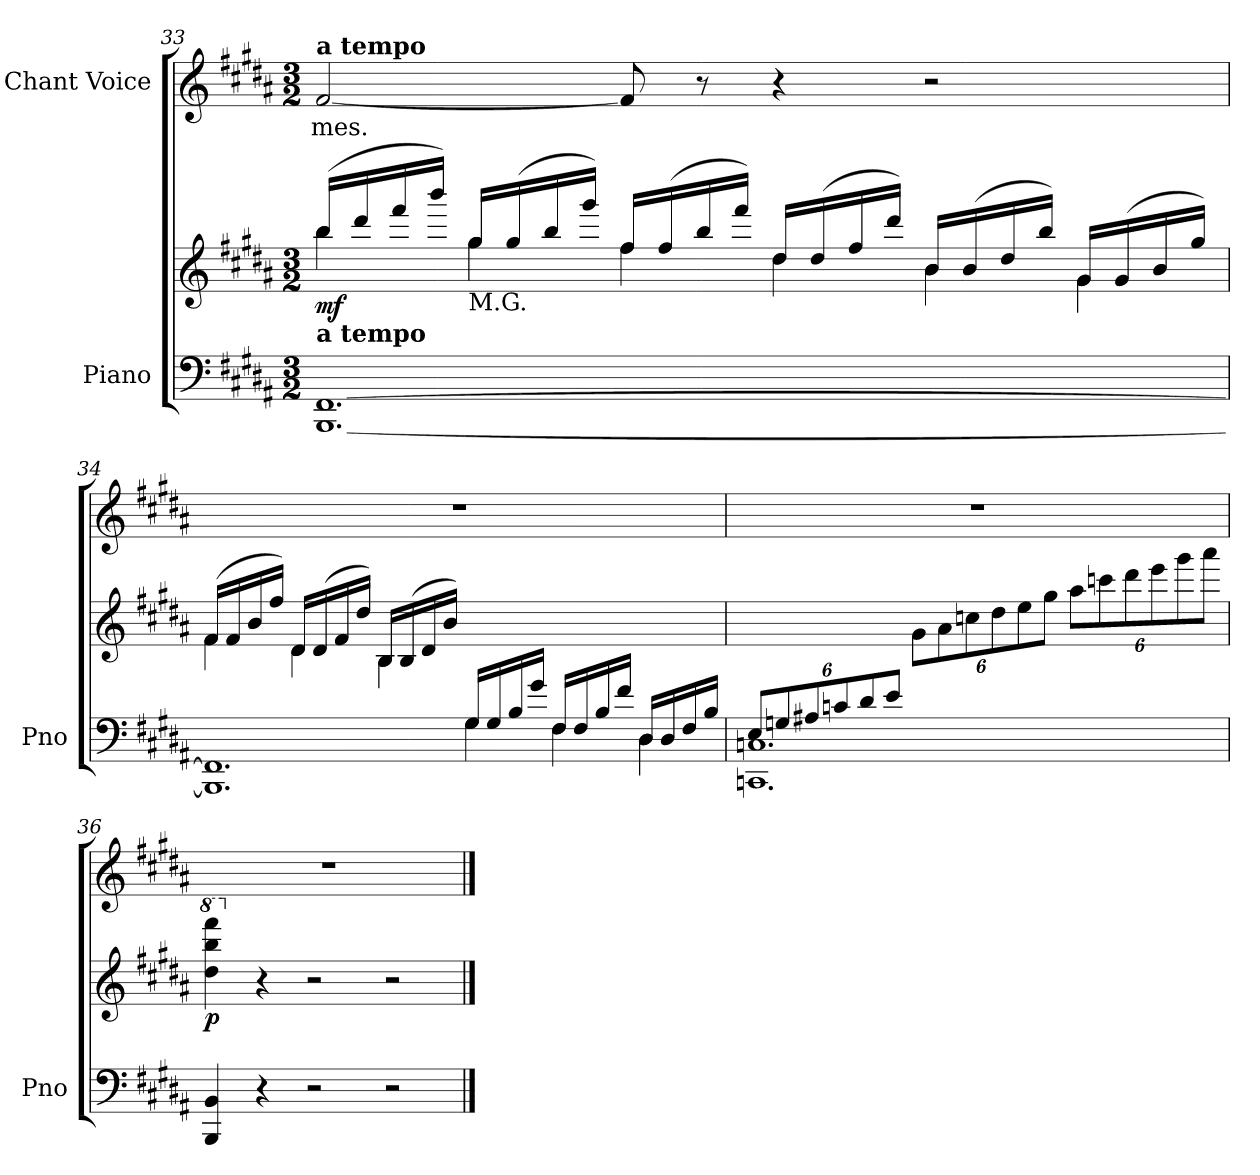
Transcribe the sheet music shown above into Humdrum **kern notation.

**kern	**kern	**dynam	**kern	**text
*part2	*part2	*part2	*part1	*part1
*staff3	*staff2	*staff2/3	*staff1	*staff1
*I"Piano	*	*	*I"Chant Voice	*
*I'Pno	*	*	*	*
*clefF4	*clefG2	*	*clefG2	*
*k[f#c#g#d#a#]	*k[f#c#g#d#a#]	*	*k[f#c#g#d#a#]	*
*M3/2	*M3/2	*	*M3/2	*
=33	=33	=33	=33	=33
*	*^	*	*	*
!	!	!	!	!LO:TX:a:B:t=a tempo	!
!	!LO:TX:b:B:t=a tempo	!	!	!	!
!	!	!	!LO:DY:b	!	!LO:LY:b
[1.BBB [1.FF#	(>16bb/LL	4bb\	mf	[2f#/	-mes.
.	16ddd#/	.	.	.	.
.	16fff#/	.	.	.	.
.	16bbb/JJ)	.	.	.	.
!	!LO:TX:b:t=M.G.	!	!	!	!
.	16gg#/LL	4gg#\	.	.	.
.	(>16gg#/	.	.	.	.
.	16bb/	.	.	.	.
.	16ggg#/JJ)	.	.	.	.
.	16ff#/LL	4ff#\	.	8f#/]	.
.	(>16ff#/	.	.	.	.
.	16bb/	.	.	8r	.
.	16fff#/JJ)	.	.	.	.
.	16dd#/LL	4dd#\	.	4r	.
.	(>16dd#/	.	.	.	.
.	16ff#/	.	.	.	.
.	16ddd#/JJ)	.	.	.	.
.	16b/LL	4b\	.	2r	.
.	(>16b/	.	.	.	.
.	16dd#/	.	.	.	.
.	16bb/JJ)	.	.	.	.
.	16g#/LL	4g#\	.	.	.
.	(>16g#/	.	.	.	.
.	16b/	.	.	.	.
.	16gg#/JJ)	.	.	.	.
!!LO:LB:g=z
=34	=34	=34	=34	=34	=34
*^	*	*	*	*	*
*	*^	*	*	*	*	*
2.ryy	2.ryy	1.BBB] 1.FF#]	(>16f#/LL	4f#\	.	1.r	.
.	.	.	16f#/	.	.	.	.
.	.	.	16b/	.	.	.	.
.	.	.	16ff#/JJ)	.	.	.	.
.	.	.	16d#/LL	4d#\	.	.	.
.	.	.	(>16d#/	.	.	.	.
.	.	.	16f#/	.	.	.	.
.	.	.	16dd#/JJ)	.	.	.	.
.	.	.	16B/LL	4B\	.	.	.
.	.	.	(>16B/	.	.	.	.
.	.	.	16d#/	.	.	.	.
.	.	.	16b/JJ)	.	.	.	.
16G#/LL	4G#\	.	2.ryy	2.ryy	.	.	.
16G#/	.	.	.	.	.	.	.
16B/	.	.	.	.	.	.	.
16g#/JJ	.	.	.	.	.	.	.
16F#/LL	4F#\	.	.	.	.	.	.
16F#/	.	.	.	.	.	.	.
16B/	.	.	.	.	.	.	.
16f#/JJ	.	.	.	.	.	.	.
16D#/LL	4D#\	.	.	.	.	.	.
16D#/	.	.	.	.	.	.	.
16F#/	.	.	.	.	.	.	.
16B/JJ	.	.	.	.	.	.	.
*	*v	*v	*	*	*	*	*
*	*	*v	*v	*	*	*
=35	=35	=35	=35	=35	=35
(>12E/L	1.CCn 1.Cn	2ryy	.	1.r	.
12Gn/	.	.	.	.	.
12A#X/	.	.	.	.	.
12cn/	.	.	.	.	.
12d#/	.	.	.	.	.
12e/J	.	.	.	.	.
1ryy	.	12g#\L	.	.	.
.	.	12a#\	.	.	.
.	.	12ccn\	.	.	.
.	.	12dd#\	.	.	.
.	.	12ee\	.	.	.
.	.	12gg#\J	.	.	.
.	.	12aa#\L	.	.	.
.	.	12cccn\	.	.	.
.	.	12ddd#\	.	.	.
.	.	12eee\	.	.	.
.	.	12ggg#\	.	.	.
.	.	12aaa#\J)	.	.	.
*v	*v	*	*	*	*
=36	=36	=36	=36	=36
*	*8va	*	*	*
!	!	!LO:DY:b	!	!
4BBB/ 4BB/	4ddd#\ 4bbb\ 4ffff#\	p	1.r	.
*	*X8va	*	*	*
4r	4r	.	.	.
2r	2r	.	.	.
2r	2r	.	.	.
==	==	==	==	==
*-	*-	*-	*-	*-
